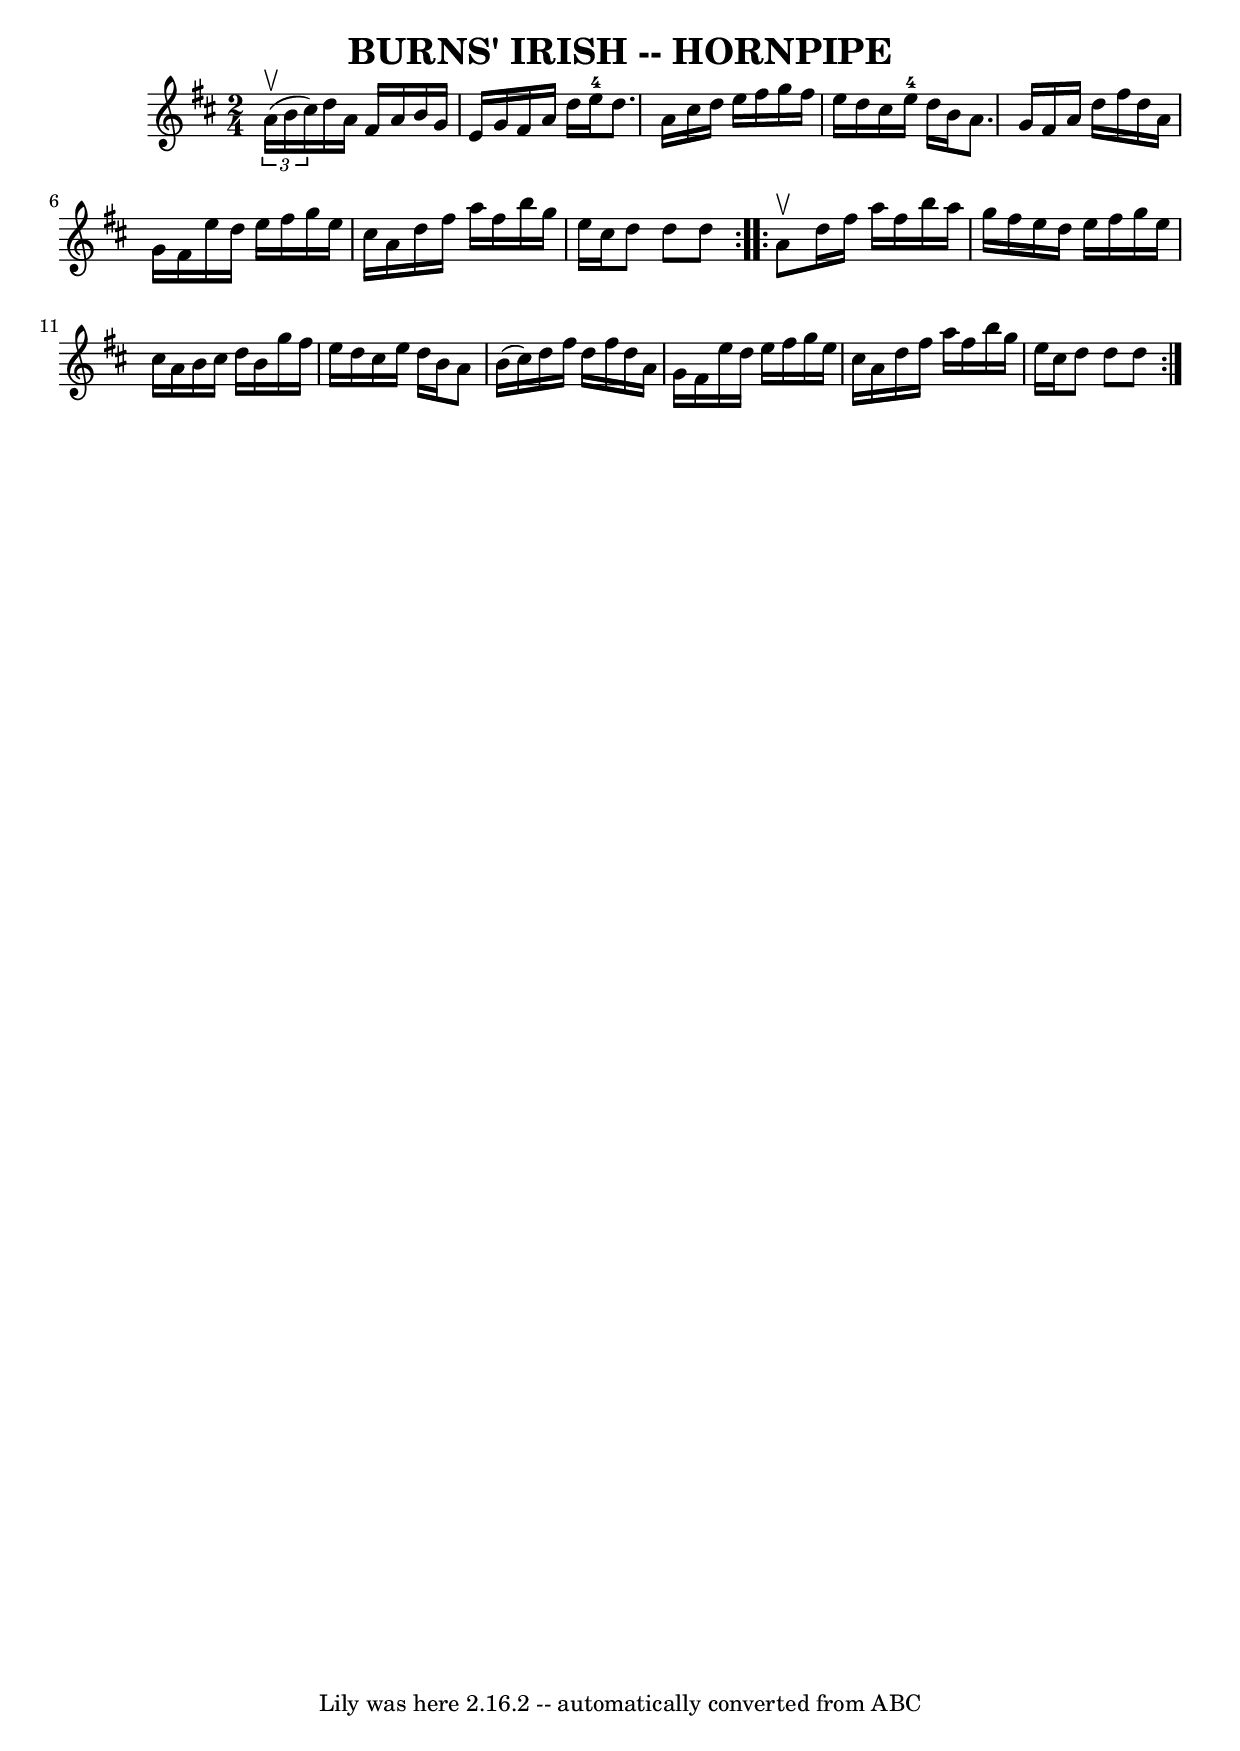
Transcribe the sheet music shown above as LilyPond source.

\version "2.16.2"
\include "Mammoth.ily"
\header {
  %% book = "Ryan's Mammoth Collection of Fiddle Tunes"
  crossRefNumber = "1"
  footnotes = ""
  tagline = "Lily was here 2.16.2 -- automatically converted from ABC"
  title = "BURNS' IRISH -- HORNPIPE"

}
voicedefault =  {



  \repeat volta 2 {

    \time 2/4 
    \key d \major
   \times 2/3 { a'16 (^\upbow b'16 cis''16) 
			       }  
    |
    d''16 a'16 fis'16 a'16 b'16 g'16 e'16 g'16 
    |
    fis'16 a'16 d''16 e''16-4 d''8. a'16    |
    
    cis''16 d''16 e''16 fis''16 g''16 fis''16 e''16 d''16    
    |
    cis''16 e''16-4 d''16 b'16 a'8. g'16    |
    
    |
    fis'16 a'16 d''16 fis''16 d''16 a'16 g'16    
    fis'16    |
    e''16 d''16 e''16 fis''16 g''16 e''16    
    cis''16 a'16    |
    d''16 fis''16 a''16 fis''16 b''16    
    g''16 e''16 cis''16    |
    d''8 d''8 d''8    
  }     

  \repeat volta 2 {
    a'8^\upbow       |
    d''16 fis''16 a''16    
    fis''16 b''16 a''16 g''16 fis''16    |
    e''16 d''16    
    e''16 fis''16 g''16 e''16 cis''16 a'16    |
    b'16    
    cis''16 d''16 b'16 g''16 fis''16 e''16 d''16    |
    
    cis''16 e''16 d''16 b'16 a'8 b'16 (cis''16)   |
    
    |
    d''16 fis''16 d''16 fis''16 d''16 a'16 g'16    
    fis'16    |
    e''16 d''16 e''16 fis''16 g''16 e''16    
    cis''16 a'16    |
    d''16 fis''16 a''16 fis''16 b''16    
    g''16 e''16 cis''16    |
    d''8 d''8 d''8    
  }   

}

\score{
  <<

    \context Staff="default"
    {
      \voicedefault 
      
    }

  >>
  \layout {
    
  }
  \midi {
  }

}
